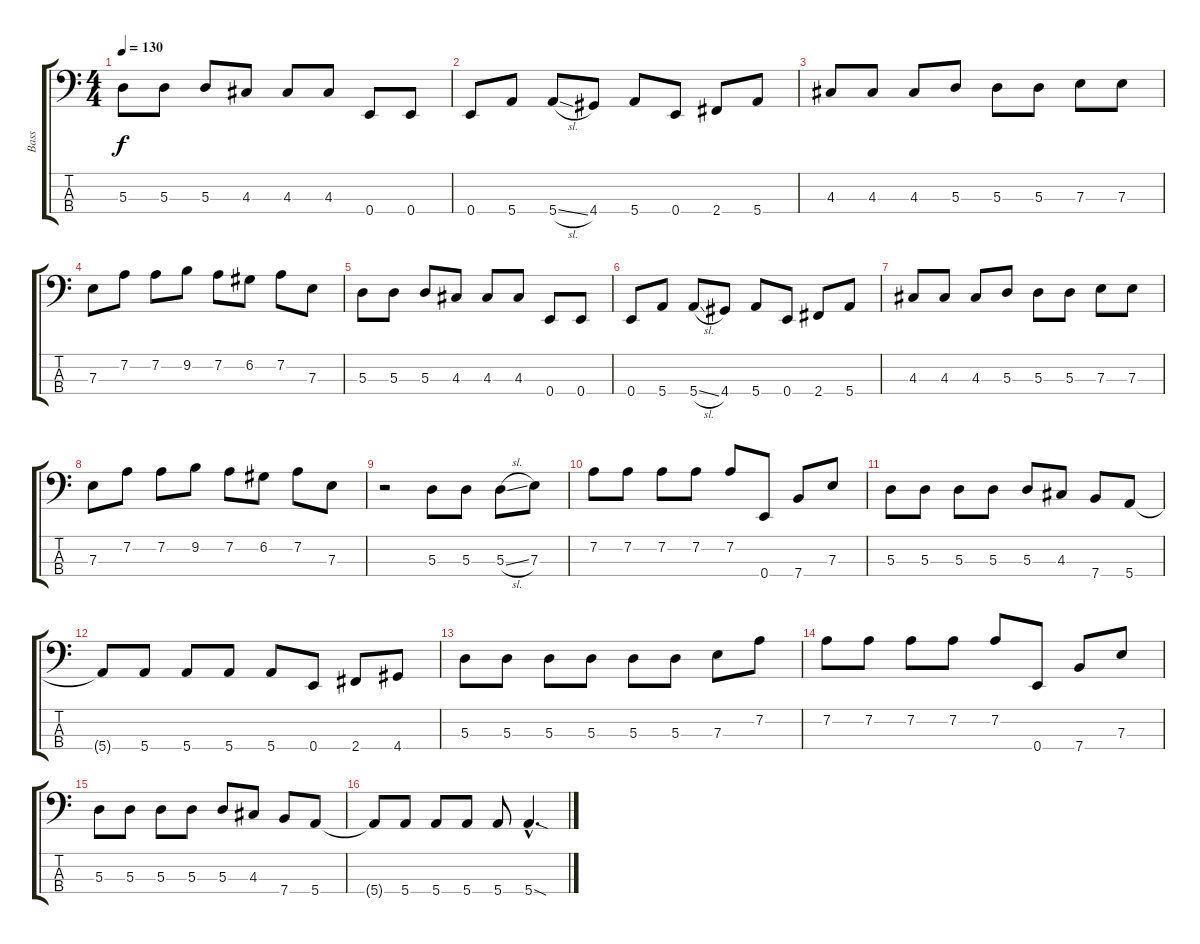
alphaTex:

\track ("Bass" "Bass") {instrument electricbasspick}
\staff {score tabs}
\tuning (G2 D2 A1 E1) {hide}
\ts (4 4)
\tempo 130
\clef f4
\ks c
5.3.8{dy f} 5.3.8 5.3.8 4.3.8 4.3.8 4.3.8 0.4.8 0.4.8 |
0.4.8 5.4.8 5.4{sl}.8 4.4.8 5.4.8 0.4.8 2.4.8 5.4.8 |
4.3.8 4.3.8 4.3.8 5.3.8 5.3.8 5.3.8 7.3.8 7.3.8 |
7.3.8 7.2.8 7.2.8 9.2.8 7.2.8 6.2.8 7.2.8 7.3.8 |
5.3.8 5.3.8 5.3.8 4.3.8 4.3.8 4.3.8 0.4.8 0.4.8 |
0.4.8 5.4.8 5.4{sl}.8 4.4.8 5.4.8 0.4.8 2.4.8 5.4.8 |
4.3.8 4.3.8 4.3.8 5.3.8 5.3.8 5.3.8 7.3.8 7.3.8 |
7.3.8 7.2.8 7.2.8 9.2.8 7.2.8 6.2.8 7.2.8 7.3.8 |
r.2 5.3.8 5.3.8 5.3{sl}.8 7.3.8 |
7.2.8 7.2.8 7.2.8 7.2.8 7.2.8 0.4.8 7.4.8 7.3.8 |
5.3.8 5.3.8 5.3.8 5.3.8 5.3.8 4.3.8 7.4.8 5.4.8 |
5.4{t}.8 5.4.8 5.4.8 5.4.8 5.4.8 0.4.8 2.4.8 4.4.8 |
5.3.8 5.3.8 5.3.8 5.3.8 5.3.8 5.3.8 7.3.8 7.2.8 |
7.2.8 7.2.8 7.2.8 7.2.8 7.2.8 0.4.8 7.4.8 7.3.8 |
5.3.8 5.3.8 5.3.8 5.3.8 5.3.8 4.3.8 7.4.8 5.4.8 |
5.4{t}.8 5.4.8 5.4.8 5.4.8 5.4.8 5.4{sod hac}.4{d}
